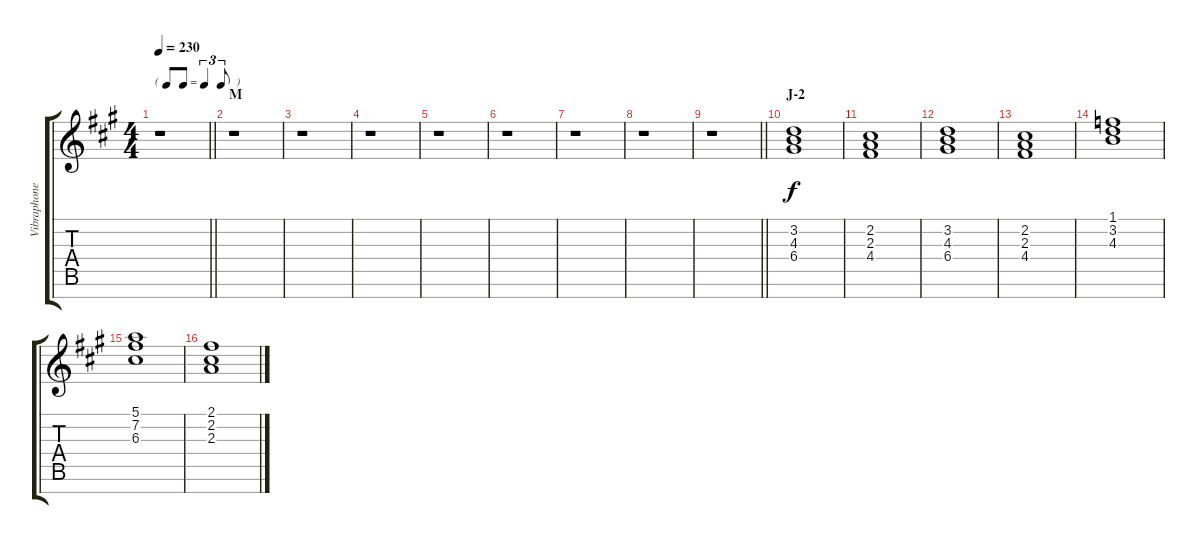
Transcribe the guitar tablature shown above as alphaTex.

\track ("Vibraphone" "Vibraphone") {instrument vibraphone}
\staff {score tabs}
\tuning (E5 B4 G4 D4 A3 E3 B2) {hide}
\ts (4 4)
\tf triplet8th
\tempo 230
\clef g2
\barLineRight lightlight
\ks a
r.1{dy f} |
\section ("" "M")
r.1 |
r.1 |
r.1 |
r.1 |
r.1 |
r.1 |
r.1 |
\barLineRight lightlight
r.1 |
\section ("" "J-2")
(3.2 4.3 6.4).1 |
(2.2 2.3 4.4).1 |
(3.2 4.3 6.4).1 |
(2.2 2.3 4.4).1 |
(1.1 3.2 4.3).1 |
(5.1 7.2 6.3).1 |
(2.1 2.2 2.3).1
